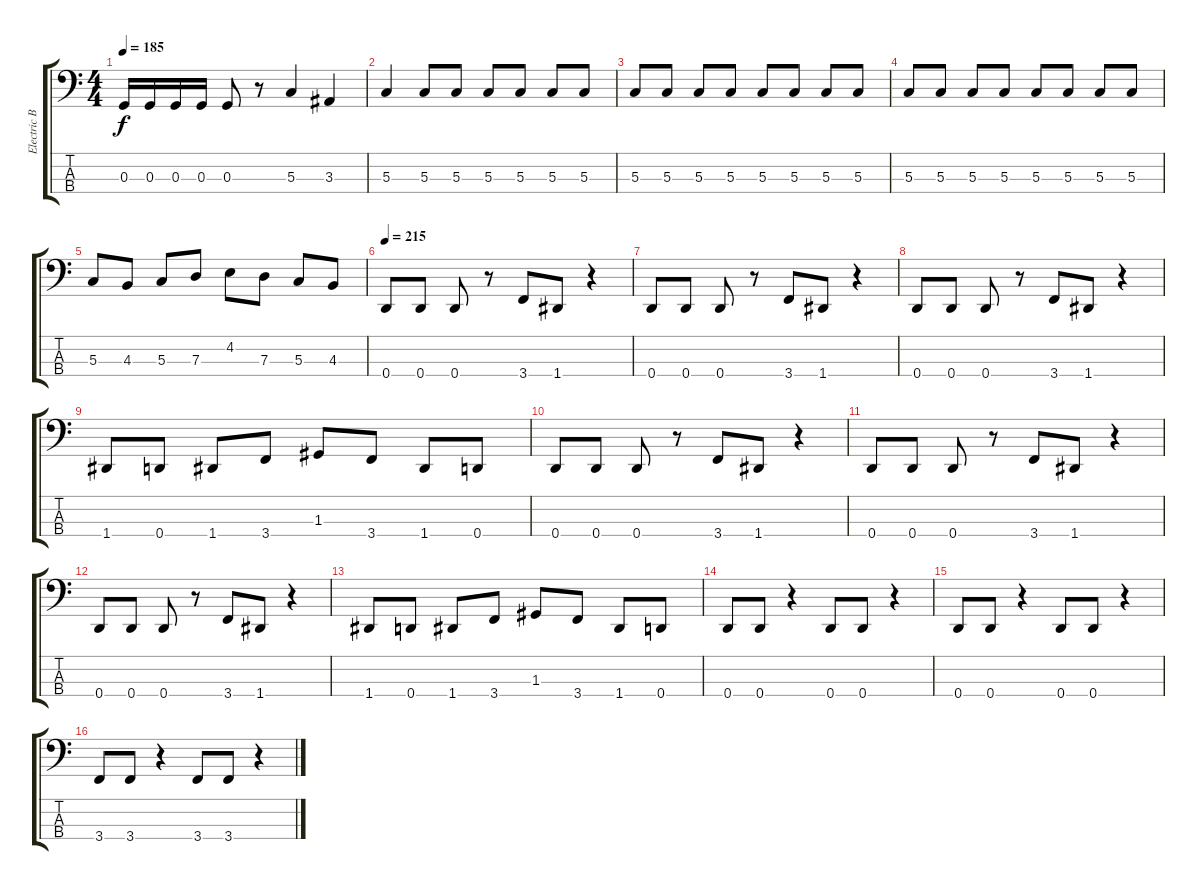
\track ("Electric Bass" "Electric B") {instrument electricbassfinger}
\staff {score tabs}
\tuning (F2 C2 G1 D1) {hide}
\ts (4 4)
\tempo 185
\clef f4
\ks c
0.3.16{dy f} 0.3.16 0.3.16 0.3.16 0.3.8 r.8 5.3.4 3.3.4 |
5.3.4 5.3.8 5.3.8 5.3.8 5.3.8 5.3.8 5.3.8 |
5.3.8 5.3.8 5.3.8 5.3.8 5.3.8 5.3.8 5.3.8 5.3.8 |
5.3.8 5.3.8 5.3.8 5.3.8 5.3.8 5.3.8 5.3.8 5.3.8 |
5.3.8 4.3.8 5.3.8 7.3.8 4.2.8 7.3.8 5.3.8 4.3.8 |
\tempo 215
0.4.8 0.4.8 0.4.8 r.8 3.4.8 1.4.8 r.4 |
0.4.8 0.4.8 0.4.8 r.8 3.4.8 1.4.8 r.4 |
0.4.8 0.4.8 0.4.8 r.8 3.4.8 1.4.8 r.4 |
1.4.8 0.4.8 1.4.8 3.4.8 1.3.8 3.4.8 1.4.8 0.4.8 |
0.4.8 0.4.8 0.4.8 r.8 3.4.8 1.4.8 r.4 |
0.4.8 0.4.8 0.4.8 r.8 3.4.8 1.4.8 r.4 |
0.4.8 0.4.8 0.4.8 r.8 3.4.8 1.4.8 r.4 |
1.4.8 0.4.8 1.4.8 3.4.8 1.3.8 3.4.8 1.4.8 0.4.8 |
0.4.8 0.4.8 r.4 0.4.8 0.4.8 r.4 |
0.4.8 0.4.8 r.4 0.4.8 0.4.8 r.4 |
3.4.8 3.4.8 r.4 3.4.8 3.4.8 r.4
